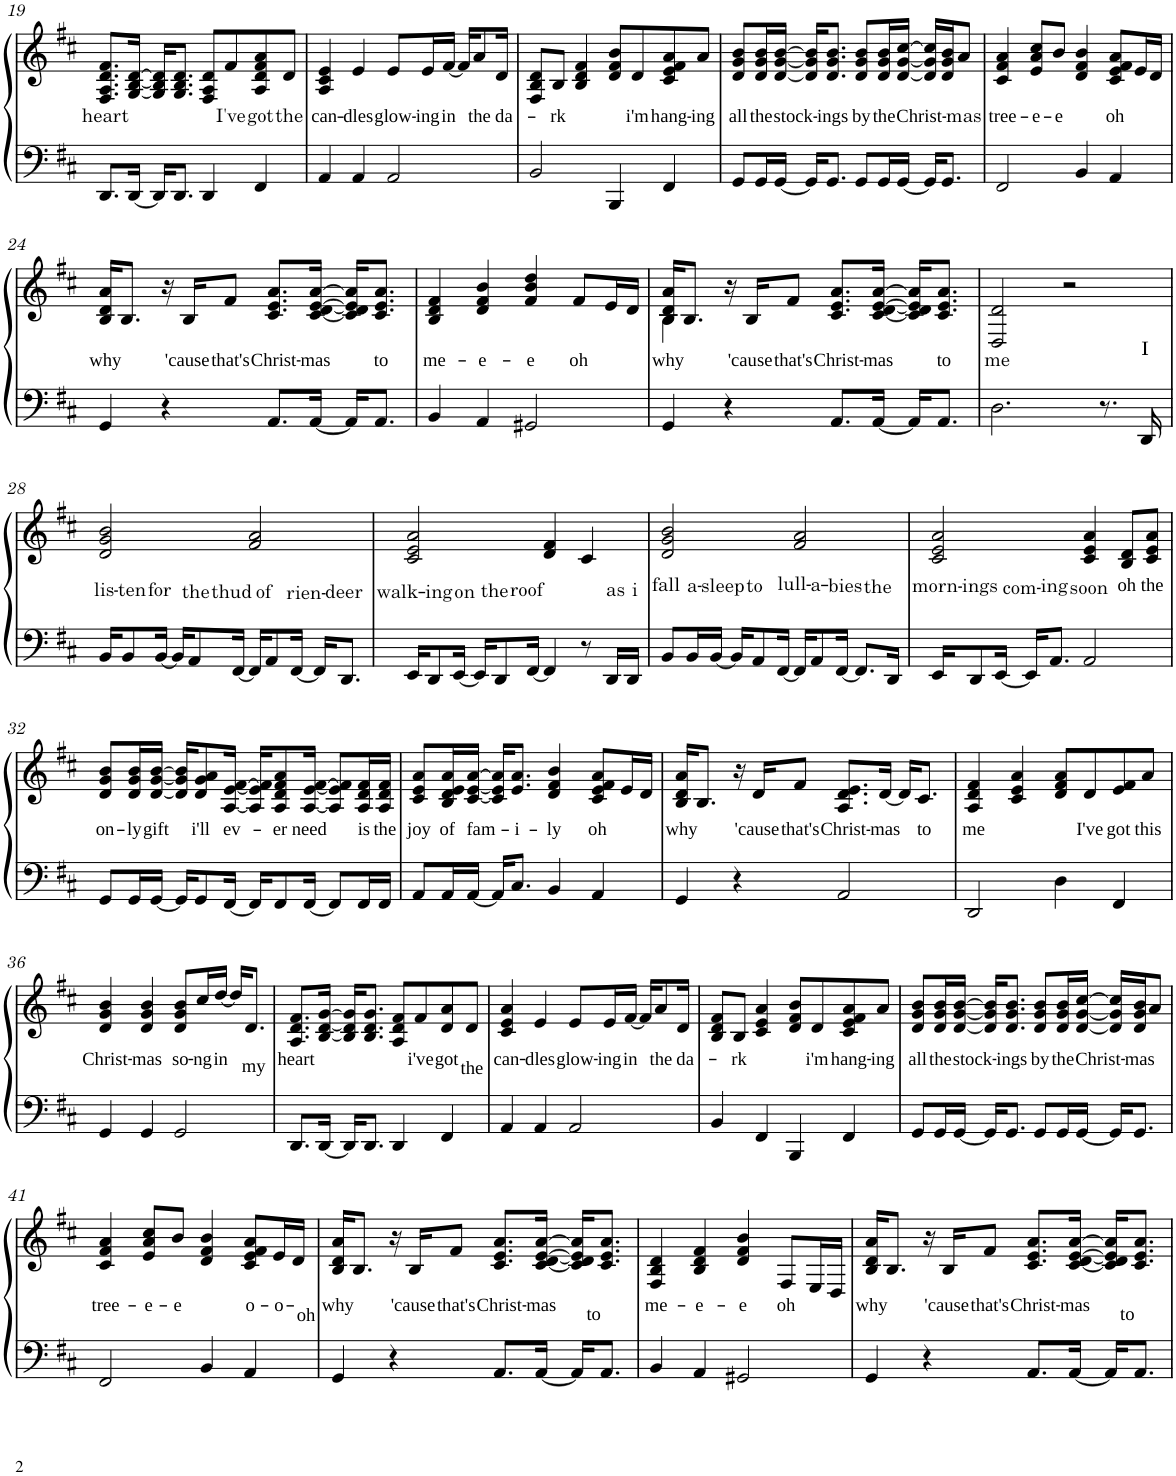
**kern	**text	**kern	**text
*part1	*part1	*part1	*part1
*staff2	*staff2	*staff1	*staff1
*I"Piano	*	*	*
*I'Pno.	*	*	*
!!LO:PB:g=z
*clefF4	*	*clefG2	*
*k[f#c#]	*	*k[f#c#]	*
*M4/4	*	*M4/4	*
=19	=19	=19	=19
!	!	!	!LO:LY:b
8.DD/L	.	8.F#/ 8.A/ 8.d/ 8.f#/L	heart
[16DD/Jk	.	[16G/ [16B/ [16d/Jk	.
16DD/KL]	.	16G/] 16B/] 16d/]KL	.
8.DD/J	.	8.G/ 8.B/ 8.d/J	.
4DD/	.	8F#/ 8A/ 8d/L	.
!	!	!	!LO:LY:b
.	.	8f#/	I've
!	!	!	!LO:LY:b
4FF#/	.	8A/ 8d/ 8f#/ 8a/	got
!	!	!	!LO:LY:b
.	.	8d/J	the
=20	=20	=20	=20
!	!	!	!LO:LY:b
4AA/	.	4A/ 4c#/ 4e/	can-
!	!	!	!LO:LY:b
4AA/	.	4e/	-dles
!	!	!	!LO:LY:b
2AA/	.	8e/L	glow-
!	!	!	!LO:LY:b
.	.	16e/L	-ing
!	!	!	!LO:LY:b
.	.	[16f#/JJ	in
.	.	16f#/KL]	.
!	!	!	!LO:LY:b
.	.	8a/	the
!	!	!	!LO:LY:b
.	.	16d/Jk	da-
=21	=21	=21	=21
2BB/	.	8F#/ 8B/ 8d/L	.
!	!	!	!LO:LY:b
.	.	8B/J	-rk
.	.	4B/ 4d/ 4f#/	.
4BBB/	.	8d/ 8f#/ 8b/L	.
!	!	!	!LO:LY:b
.	.	8d/	i'm
!	!	!	!LO:LY:b
4FF#/	.	8c#/ 8e/ 8f#/ 8a/	hang-
!	!	!	!LO:LY:b
.	.	8a/J	-ing
=22	=22	=22	=22
!	!	!	!LO:LY:b
8GG/L	.	8d/ 8g/ 8b/L	all
!	!	!	!LO:LY:b
16GG/L	.	16d/ 16g/ 16b/L	the
!	!	!	!LO:LY:b
[16GG/JJ	.	[16d/ [16g/ [16b/JJ	stock-
16GG/KL]	.	16d/] 16g/] 16b/]KL	.
!	!	!	!LO:LY:b
8.GG/J	.	8.d/ 8.g/ 8.b/J	-ings
!	!	!	!LO:LY:b
8GG/L	.	8d/ 8g/ 8b/L	by
!	!	!	!LO:LY:b
16GG/L	.	16d/ 16g/ 16b/L	the
!	!	!	!LO:LY:b
[16GG/JJ	.	[16d/ [16g/ [16cc#/JJ	Christ-
16GG/KL]	.	16d/] 16g/] 16cc#/]LL	.
8.GG/J	.	16d/ 16g/ 16b/J	.
!	!	!	!LO:LY:b
.	.	8a/J	-mas
=23	=23	=23	=23
!	!	!	!LO:LY:b
2FF#/	.	4c#/ 4f#/ 4a/	tree-
!	!	!	!LO:LY:b
.	.	8e/ 8a/ 8cc#/L	-e-
!	!	!	!LO:LY:b
.	.	8b/J	-e
4BB/	.	4d/ 4f#/ 4b/	.
!	!	!	!LO:LY:b
4AA/	.	8c#/ 8e/ 8f#/ 8a/L	oh
.	.	16e/L	.
.	.	16d/JJ	.
!!LO:LB:g=z
=24	=24	=24	=24
!	!	!	!LO:LY:b
4GG/	.	16B/ 16d/ 16a/KL	why
.	.	8.B/J	.
4r	.	16r	.
!	!	!	!LO:LY:b
.	.	16B/KL	'cause
!	!	!	!LO:LY:b
.	.	8f#/J	that's
!	!	!	!LO:LY:b
8.AA/L	.	8.c#/ 8.e/ 8.a/L	Christ-
!	!	!	!LO:LY:b
[16AA/Jk	.	[16c#/ [16d/ [16e/ [16a/Jk	-mas
16AA/KL]	.	16c#/] 16d/] 16e/] 16a/]KL	.
!	!	!	!LO:LY:b
8.AA/J	.	8.c#/ 8.e/ 8.a/J	to
=25	=25	=25	=25
!	!	!	!LO:LY:b
4BB/	.	4B/ 4d/ 4f#/	me-
!	!	!	!LO:LY:b
4AA/	.	4d/ 4f#/ 4b/	-e-
!	!	!	!LO:LY:b
2GG#X/	.	4f#/ 4b/ 4dd/	-e
!	!	!	!LO:LY:b
.	.	8f#/L	oh
.	.	16e/L	.
.	.	16d/JJ	.
=26	=26	=26	=26
!	!	!	!LO:LY:b
*	*	*^	*
4GG/	.	16B/ 16d/ 16a/KL	4B\	why
.	.	8.B/J	.	.
4r	.	16r	2.ryy	.
!	!	!	!	!LO:LY:b
.	.	16B/KL	.	'cause
!	!	!	!	!LO:LY:b
.	.	8f#/J	.	that's
!	!	!	!	!LO:LY:b
8.AA/L	.	8.c#/ 8.e/ 8.a/L	.	Christ-
!	!	!	!	!LO:LY:b
[16AA/Jk	.	[16c#/ [16d/ [16e/ [16a/Jk	.	-mas
16AA/KL]	.	16c#/] 16d/] 16e/] 16a/]KL	.	.
!	!	!	!	!LO:LY:b
8.AA/J	.	8.c#/ 8.e/ 8.a/J	.	to
*	*	*v	*v	*
=27	=27	=27	=27
!	!	!	!LO:LY:b
2.D\	.	2D/ 2d/	me
.	.	2r	.
8.r	.	.	.
!	!LO:LY:a	!	!
16DD/	I	.	.
!!LO:LB:g=z
=28	=28	=28	=28
!	!LO:LY:a	!	!
16BB/KL	lis-	2d/ 2g/ 2b/	.
!	!LO:LY:a	!	!
8BB/	-ten	.	.
!	!LO:LY:a	!	!
[16BB/Jk	for	.	.
16BB/KL]	.	.	.
!	!LO:LY:a	!	!
8AA/	the	.	.
!	!LO:LY:a	!	!
[16FF#/Jk	thud	.	.
16FF#/KL]	.	2f#/ 2a/	.
!	!LO:LY:a	!	!
8AA/	of	.	.
!	!LO:LY:a	!	!
[16FF#/Jk	rien-	.	.
16FF#/KL]	.	.	.
!	!LO:LY:a	!	!
8.DD/J	-deer	.	.
=29	=29	=29	=29
!	!LO:LY:a	!	!
16EE/KL	walk-	2c#/ 2e/ 2a/	.
!	!LO:LY:a	!	!
8DD/	-ing	.	.
!	!LO:LY:a	!	!
[16EE/Jk	on	.	.
16EE/KL]	.	.	.
!	!LO:LY:a	!	!
8DD/	the	.	.
!	!LO:LY:a	!	!
[16FF#/Jk	roof	.	.
4FF#/]	.	4d/ 4f#/	.
8r	.	4c#/	.
!	!LO:LY:a	!	!
16DD/LL	as	.	.
!	!LO:LY:a	!	!
16DD/JJ	i	.	.
=30	=30	=30	=30
!	!LO:LY:a	!	!
8BB/L	fall	2d/ 2g/ 2b/	.
!	!LO:LY:a	!	!
16BB/L	a-	.	.
!	!LO:LY:a	!	!
[16BB/JJ	-sleep	.	.
16BB/KL]	.	.	.
!	!LO:LY:a	!	!
8AA/	to	.	.
!	!LO:LY:a	!	!
[16FF#/Jk	lull-	.	.
16FF#/KL]	.	2f#/ 2a/	.
!	!LO:LY:a	!	!
8AA/	-a-	.	.
!	!LO:LY:a	!	!
[16FF#/Jk	-bies	.	.
8.FF#/L]	.	.	.
!	!LO:LY:a	!	!
16DD/Jk	the	.	.
=31	=31	=31	=31
!	!LO:LY:a	!	!
16EE/KL	morn-	2c#/ 2e/ 2a/	.
!	!LO:LY:a	!	!
8DD/	-ings	.	.
!	!LO:LY:a	!	!
[16EE/Jk	com-	.	.
16EE/KL]	.	.	.
!	!LO:LY:a	!	!
8.AA/J	-ing	.	.
!	!LO:LY:a	!	!
2AA/	soon	4c#/ 4e/ 4a/	.
!	!	!	!LO:LY:b
.	.	8B/ 8d/L	-oh
!	!	!	!LO:LY:b
.	.	8c#/ 8e/ 8a/J	the
!!LO:LB:g=z
=32	=32	=32	=32
!	!	!	!LO:LY:b
8GG/L	.	8d/ 8g/ 8b/L	on-
!	!	!	!LO:LY:b
16GG/L	.	16d/ 16g/ 16b/L	-ly
!	!	!	!LO:LY:b
[16GG/JJ	.	[16d/ [16g/ [16b/JJ	gift
16GG/KL]	.	16d/] 16g/] 16b/]KL	.
!	!	!	!LO:LY:b
8GG/	.	8d/ 8g/ 8a/	i'll
!	!	!	!LO:LY:b
[16FF#/Jk	.	[16A/ [16e/ [16f#/Jk	ev-
16FF#/KL]	.	16A/] 16e/] 16f#/]KL	.
!	!	!	!LO:LY:b
8FF#/	.	8A/ 8d/ 8f#/ 8a/	-er
!	!	!	!LO:LY:b
[16FF#/Jk	.	[16A/ [16e/ [16f#/Jk	need
8FF#/L]	.	8A/] 8e/] 8f#/]L	.
!	!	!	!LO:LY:b
16FF#/L	.	16A/ 16d/ 16f#/L	is
!	!	!	!LO:LY:b
16FF#/JJ	.	16A/ 16d/ 16f#/JJ	the
=33	=33	=33	=33
!	!	!	!LO:LY:b
8AA/L	.	8c#/ 8e/ 8a/L	joy
!	!	!	!LO:LY:b
16AA/L	.	16B/ 16d/ 16e/ 16a/L	of
!	!	!	!LO:LY:b
[16AA/JJ	.	[16c#/ [16e/ [16a/JJ	fam-
16AA/KL]	.	16c#/] 16e/] 16a/]KL	.
!	!	!	!LO:LY:b
8.C#/J	.	8.e/ 8.a/J	-i-
!	!	!	!LO:LY:b
4BB/	.	4d/ 4f#/ 4b/	-ly
!	!	!	!LO:LY:b
4AA/	.	8c#/ 8e/ 8f#/ 8a/L	oh
.	.	16e/L	.
.	.	16d/JJ	.
=34	=34	=34	=34
!	!	!	!LO:LY:b
4GG/	.	16B/ 16d/ 16a/KL	why
.	.	8.B/J	.
4r	.	16r	.
!	!	!	!LO:LY:b
.	.	16d/KL	'cause
!	!	!	!LO:LY:b
.	.	8f#/J	that's
!	!	!	!LO:LY:b
2AA/	.	8.A/ 8.d/ 8.e/L	Christ-
!	!	!	!LO:LY:b
.	.	[16d/Jk	-mas
.	.	16d/KL]	.
!	!	!	!LO:LY:b
.	.	8.c#/J	to
=35	=35	=35	=35
!	!	!	!LO:LY:b
2DD/	.	4A/ 4d/ 4f#/	me
.	.	4c#/ 4e/ 4a/	.
4D\	.	8d/ 8f#/ 8a/L	.
!	!	!	!LO:LY:b
.	.	8d/	I've
!	!	!	!LO:LY:b
4FF#/	.	8e/ 8f#/	got
!	!	!	!LO:LY:b
.	.	8a/J	this
!!LO:LB:g=z
=36	=36	=36	=36
!	!	!	!LO:LY:b
4GG/	.	4d/ 4g/ 4b/	Christ-
!	!	!	!LO:LY:b
4GG/	.	4d/ 4g/ 4b/	-mas
!	!	!	!LO:LY:b
2GG/	.	8d/ 8g/ 8b/L	so-
!	!	!	!LO:LY:b
.	.	16cc#/L	-ng
!	!	!	!LO:LY:b
.	.	[16dd/JJ	in
.	.	16dd/KL]	.
!	!	!	!LO:LY:b
.	.	8.d/J	my
=37	=37	=37	=37
!	!	!	!LO:LY:b
8.DD/L	.	8.A/ 8.d/ 8.f#/L	heart
[16DD/Jk	.	[16B/ [16d/ [16g/Jk	.
16DD/KL]	.	16B/] 16d/] 16g/]KL	.
8.DD/J	.	8.B/ 8.d/ 8.g/J	.
4DD/	.	8A/ 8d/ 8f#/L	.
!	!	!	!LO:LY:b
.	.	8f#/	i've
!	!	!	!LO:LY:b
4FF#/	.	8d/ 8a/	got
!	!	!	!LO:LY:b
.	.	8d/J	the
=38	=38	=38	=38
!	!	!	!LO:LY:b
4AA/	.	4c#/ 4e/ 4a/	can-
!	!	!	!LO:LY:b
4AA/	.	4e/	-dles
!	!	!	!LO:LY:b
2AA/	.	8e/L	glow-
!	!	!	!LO:LY:b
.	.	16e/L	-ing
!	!	!	!LO:LY:b
.	.	[16f#/JJ	in
.	.	16f#/KL]	.
!	!	!	!LO:LY:b
.	.	8a/	the
!	!	!	!LO:LY:b
.	.	16d/Jk	da-
=39	=39	=39	=39
4BB/	.	8B/ 8d/ 8f#/L	.
!	!	!	!LO:LY:b
.	.	8B/J	-rk
4FF#/	.	4c#/ 4e/ 4a/	.
4BBB/	.	8d/ 8f#/ 8b/L	.
!	!	!	!LO:LY:b
.	.	8d/	i'm
!	!	!	!LO:LY:b
4FF#/	.	8c#/ 8e/ 8f#/ 8a/	hang-
!	!	!	!LO:LY:b
.	.	8a/J	-ing
=40	=40	=40	=40
!	!	!	!LO:LY:b
8GG/L	.	8d/ 8g/ 8b/L	all
!	!	!	!LO:LY:b
16GG/L	.	16d/ 16g/ 16b/L	the
!	!	!	!LO:LY:b
[16GG/JJ	.	[16d/ [16g/ [16b/JJ	stock-
16GG/KL]	.	16d/] 16g/] 16b/]KL	.
!	!	!	!LO:LY:b
8.GG/J	.	8.d/ 8.g/ 8.b/J	-ings
!	!	!	!LO:LY:b
8GG/L	.	8d/ 8g/ 8b/L	by
!	!	!	!LO:LY:b
16GG/L	.	16d/ 16g/ 16b/L	the
!	!	!	!LO:LY:b
[16GG/JJ	.	[16d/ [16g/ [16cc#/JJ	Christ-
16GG/KL]	.	16d/] 16g/] 16cc#/]LL	.
!	!	!	!LO:LY:b
8.GG/J	.	16d/ 16g/ 16b/J	-mas
.	.	8a/J	.
!!LO:LB:g=z
=41	=41	=41	=41
!	!	!	!LO:LY:b
2FF#/	.	4c#/ 4f#/ 4a/	tree-
!	!	!	!LO:LY:b
.	.	8e/ 8a/ 8cc#/L	-e-
!	!	!	!LO:LY:b
.	.	8b/J	-e
4BB/	.	4d/ 4f#/ 4b/	.
!	!	!	!LO:LY:b
4AA/	.	8c#/ 8e/ 8f#/ 8a/L	o-
!	!	!	!LO:LY:b
.	.	16e/L	-o-
!	!	!	!LO:LY:b
.	.	16d/JJ	-oh
=42	=42	=42	=42
!	!	!	!LO:LY:b
4GG/	.	16B/ 16d/ 16a/KL	why
.	.	8.B/J	.
4r	.	16r	.
!	!	!	!LO:LY:b
.	.	16B/KL	'cause
!	!	!	!LO:LY:b
.	.	8f#/J	that's
!	!	!	!LO:LY:b
8.AA/L	.	8.c#/ 8.e/ 8.a/L	Christ-
!	!	!	!LO:LY:b
[16AA/Jk	.	[16c#/ [16d/ [16e/ [16a/Jk	-mas
16AA/KL]	.	16c#/] 16d/] 16e/] 16a/]KL	.
!	!	!	!LO:LY:b
8.AA/J	.	8.c#/ 8.e/ 8.a/J	to
=43	=43	=43	=43
!	!	!	!LO:LY:b
4BB/	.	4F#/ 4B/ 4d/	me-
!	!	!	!LO:LY:b
4AA/	.	4B/ 4d/ 4f#/	-e-
!	!	!	!LO:LY:b
2GG#X/	.	4d/ 4f#/ 4b/	-e
!	!	!	!LO:LY:b
.	.	8F#/L	oh
.	.	16E/L	.
.	.	16D/JJ	.
=44	=44	=44	=44
!	!	!	!LO:LY:b
4GG/	.	16B/ 16d/ 16a/KL	why
.	.	8.B/J	.
4r	.	16r	.
!	!	!	!LO:LY:b
.	.	16B/KL	'cause
!	!	!	!LO:LY:b
.	.	8f#/J	that's
!	!	!	!LO:LY:b
8.AA/L	.	8.c#/ 8.e/ 8.a/L	Christ-
!	!	!	!LO:LY:b
[16AA/Jk	.	[16c#/ [16d/ [16e/ [16a/Jk	-mas
16AA/KL]	.	16c#/] 16d/] 16e/] 16a/]KL	.
!	!	!	!LO:LY:b
8.AA/J	.	8.c#/ 8.e/ 8.a/J	to
=	=	=	=
*-	*-	*-	*-
